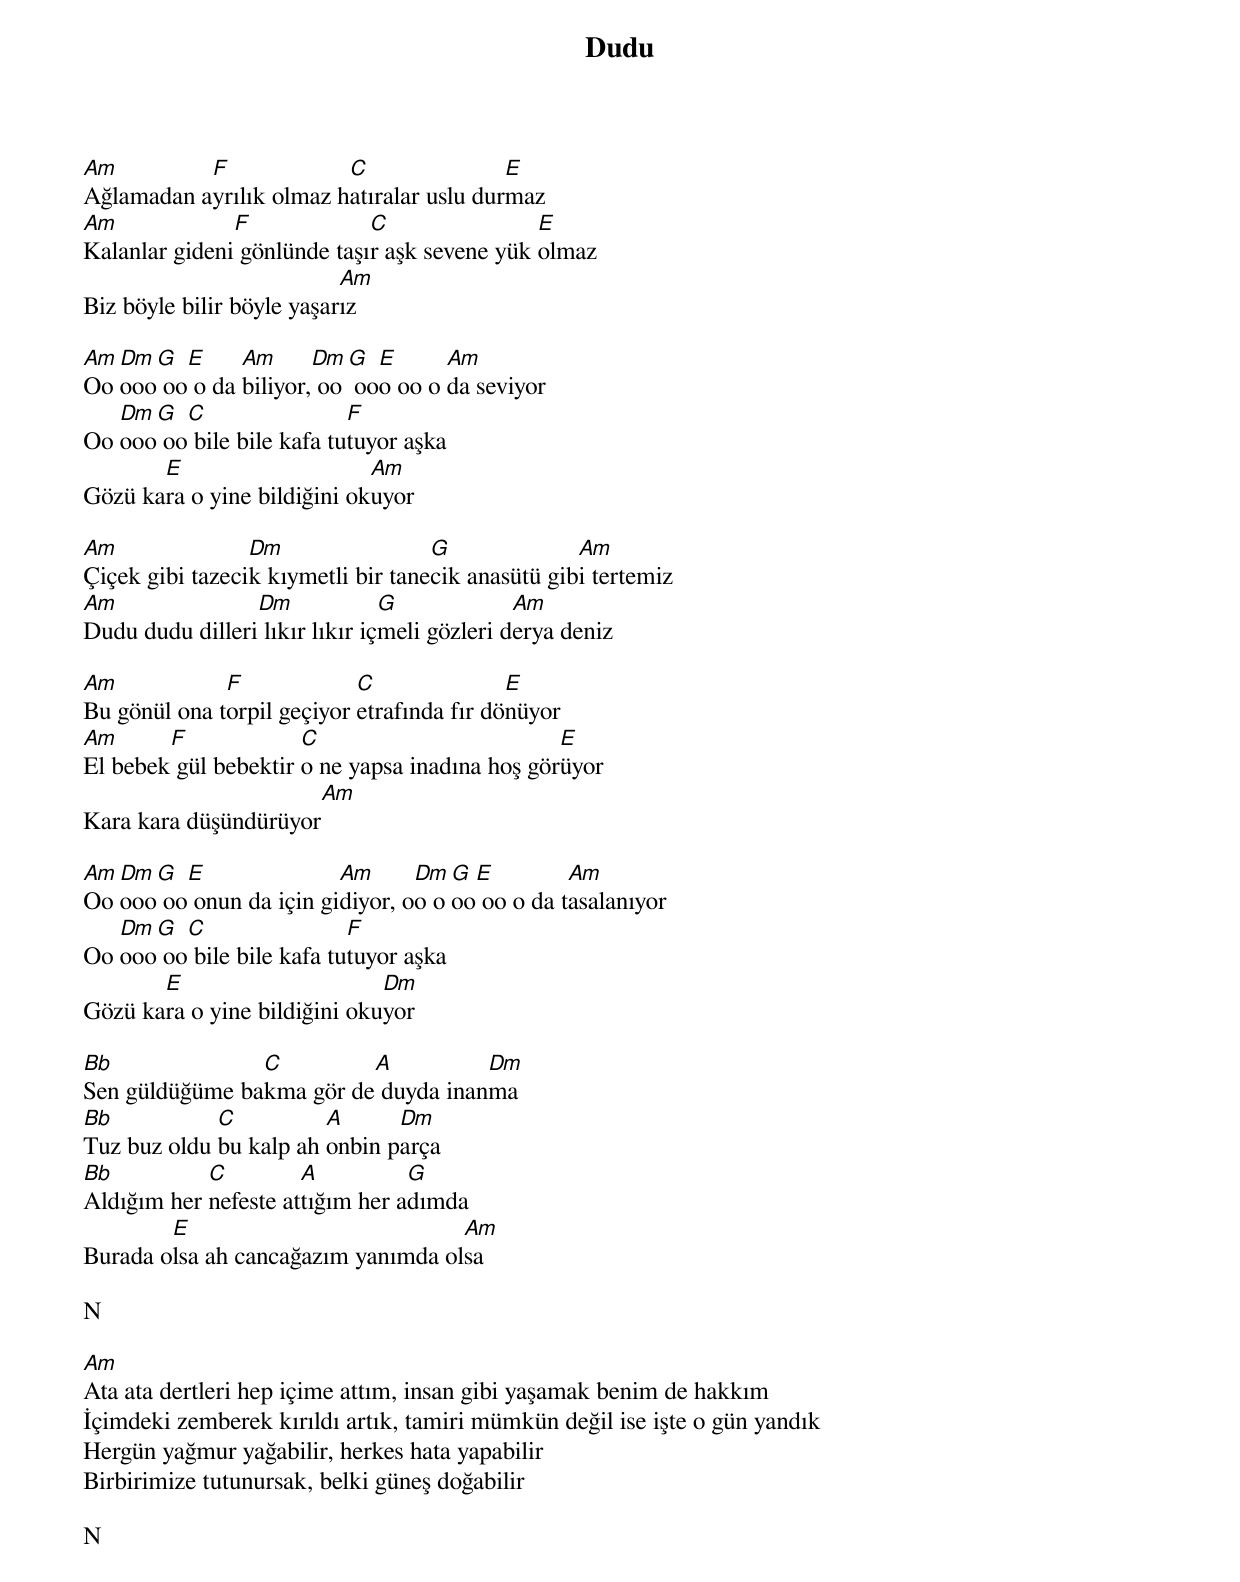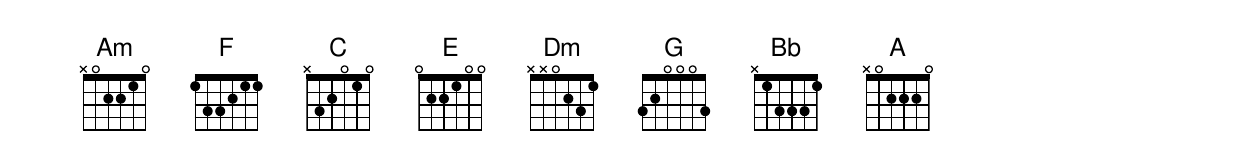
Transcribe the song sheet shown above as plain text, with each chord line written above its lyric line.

{title: Dudu}
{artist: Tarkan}

Am         F             C                E
Ağlamadan ayrılık olmaz hatıralar uslu durmaz
Am             F             C                E
Kalanlar gideni gönlünde taşır aşk sevene yük olmaz
                           Am
Biz böyle bilir böyle yaşarız

Am Dm G  E     Am      Dm G  E      Am
Oo ooo oo o da biliyor, oo ooo oo o da seviyor
   Dm G  C                 F
Oo ooo oo bile bile kafa tutuyor aşka
       E                     Am
Gözü kara o yine bildiğini okuyor

Am               Dm                 G              Am
Çiçek gibi tazecik kıymetli bir tanecik anasütü gibi tertemiz
Am               Dm             G             Am
Dudu dudu dilleri lıkır lıkır içmeli gözleri derya deniz

Am            F             C               E
Bu gönül ona torpil geçiyor etrafında fır dönüyor
Am      F             C                         E
El bebek gül bebektir o ne yapsa inadına hoş görüyor
                      Am
Kara kara düşündürüyor

Am Dm G  E               Am      Dm G E         Am
Oo ooo oo onun da için gidiyor, oo ooo oo o da tasalanıyor
   Dm G  C                 F
Oo ooo oo bile bile kafa tutuyor aşka
       E                      Dm
Gözü kara o yine bildiğini okuyor

Bb              C         A          Dm
Sen güldüğüme bakma gör de duyda inanma
Bb           C          A      Dm
Tuz buz oldu bu kalp ah onbin parça
Bb          C         A          G
Aldığım her nefeste attığım her adımda
        E                           Am
Burada olsa ah cancağazım yanımda olsa

N

Am
Ata ata dertleri hep içime attım, insan gibi yaşamak benim de hakkım
İçimdeki zemberek kırıldı artık, tamiri mümkün değil ise işte o gün yandık
Hergün yağmur yağabilir, herkes hata yapabilir
Birbirimize tutunursak, belki güneş doğabilir

N
